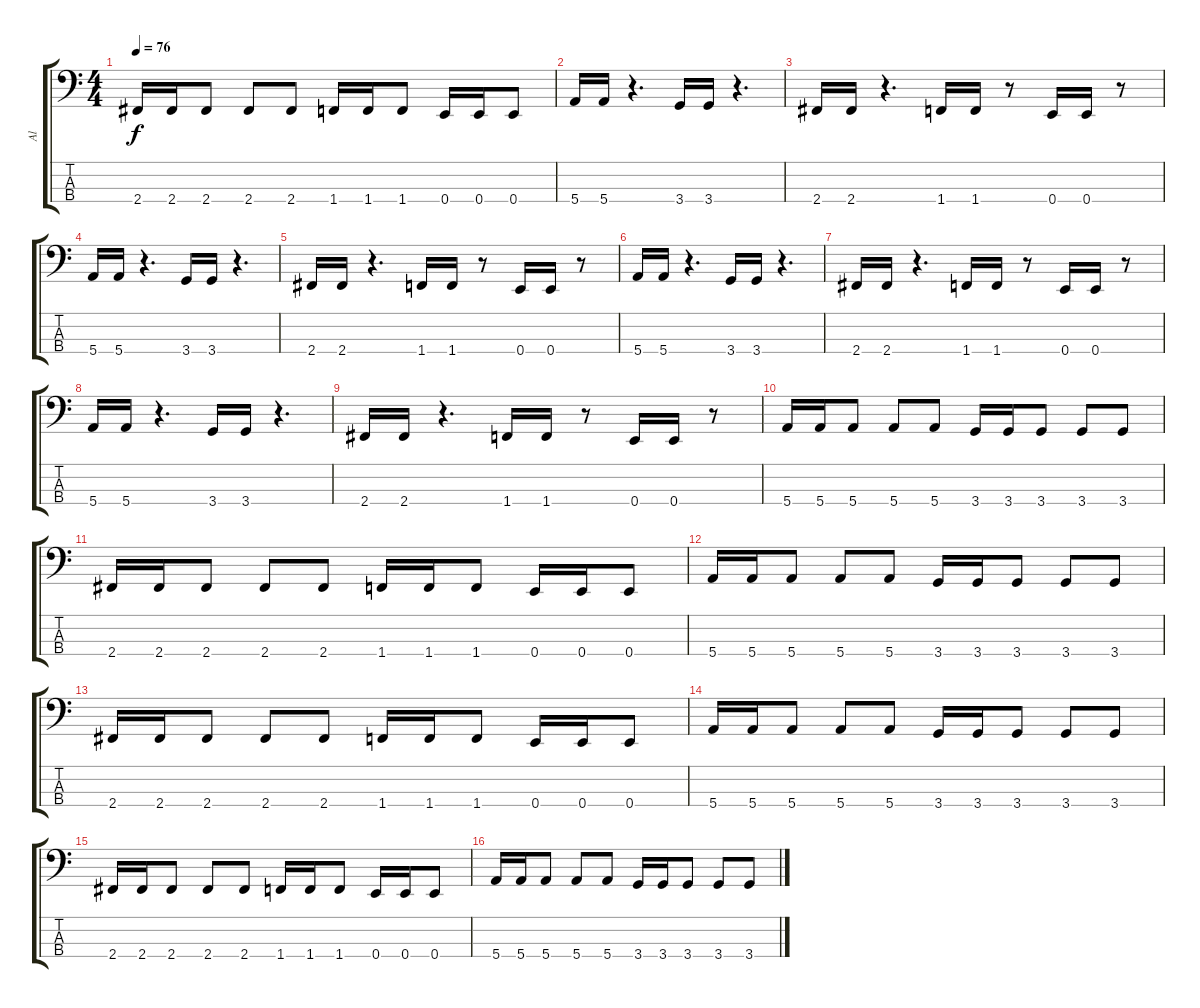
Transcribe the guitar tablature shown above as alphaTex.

\track ("Al" "Al") {instrument electricbassfinger}
\staff {score tabs}
\tuning (G2 D2 A1 E1) {hide}
\ts (4 4)
\tempo 76
\clef f4
\ks c
2.4.16{dy f} 2.4.16 2.4.8 2.4.8 2.4.8 1.4.16 1.4.16 1.4.8 0.4.16 0.4.16 0.4.8 |
5.4.16 5.4.16 r.4{d} 3.4.16 3.4.16 r.4{d} |
2.4.16 2.4.16 r.4{d} 1.4.16 1.4.16 r.8 0.4.16 0.4.16 r.8 |
5.4.16 5.4.16 r.4{d} 3.4.16 3.4.16 r.4{d} |
2.4.16 2.4.16 r.4{d} 1.4.16 1.4.16 r.8 0.4.16 0.4.16 r.8 |
5.4.16 5.4.16 r.4{d} 3.4.16 3.4.16 r.4{d} |
2.4.16 2.4.16 r.4{d} 1.4.16 1.4.16 r.8 0.4.16 0.4.16 r.8 |
5.4.16 5.4.16 r.4{d} 3.4.16 3.4.16 r.4{d} |
2.4.16 2.4.16 r.4{d} 1.4.16 1.4.16 r.8 0.4.16 0.4.16 r.8 |
5.4.16 5.4.16 5.4.8 5.4.8 5.4.8 3.4.16 3.4.16 3.4.8 3.4.8 3.4.8 |
2.4.16 2.4.16 2.4.8 2.4.8 2.4.8 1.4.16 1.4.16 1.4.8 0.4.16 0.4.16 0.4.8 |
5.4.16 5.4.16 5.4.8 5.4.8 5.4.8 3.4.16 3.4.16 3.4.8 3.4.8 3.4.8 |
2.4.16 2.4.16 2.4.8 2.4.8 2.4.8 1.4.16 1.4.16 1.4.8 0.4.16 0.4.16 0.4.8 |
5.4.16 5.4.16 5.4.8 5.4.8 5.4.8 3.4.16 3.4.16 3.4.8 3.4.8 3.4.8 |
2.4.16 2.4.16 2.4.8 2.4.8 2.4.8 1.4.16 1.4.16 1.4.8 0.4.16 0.4.16 0.4.8 |
5.4.16 5.4.16 5.4.8 5.4.8 5.4.8 3.4.16 3.4.16 3.4.8 3.4.8 3.4.8
